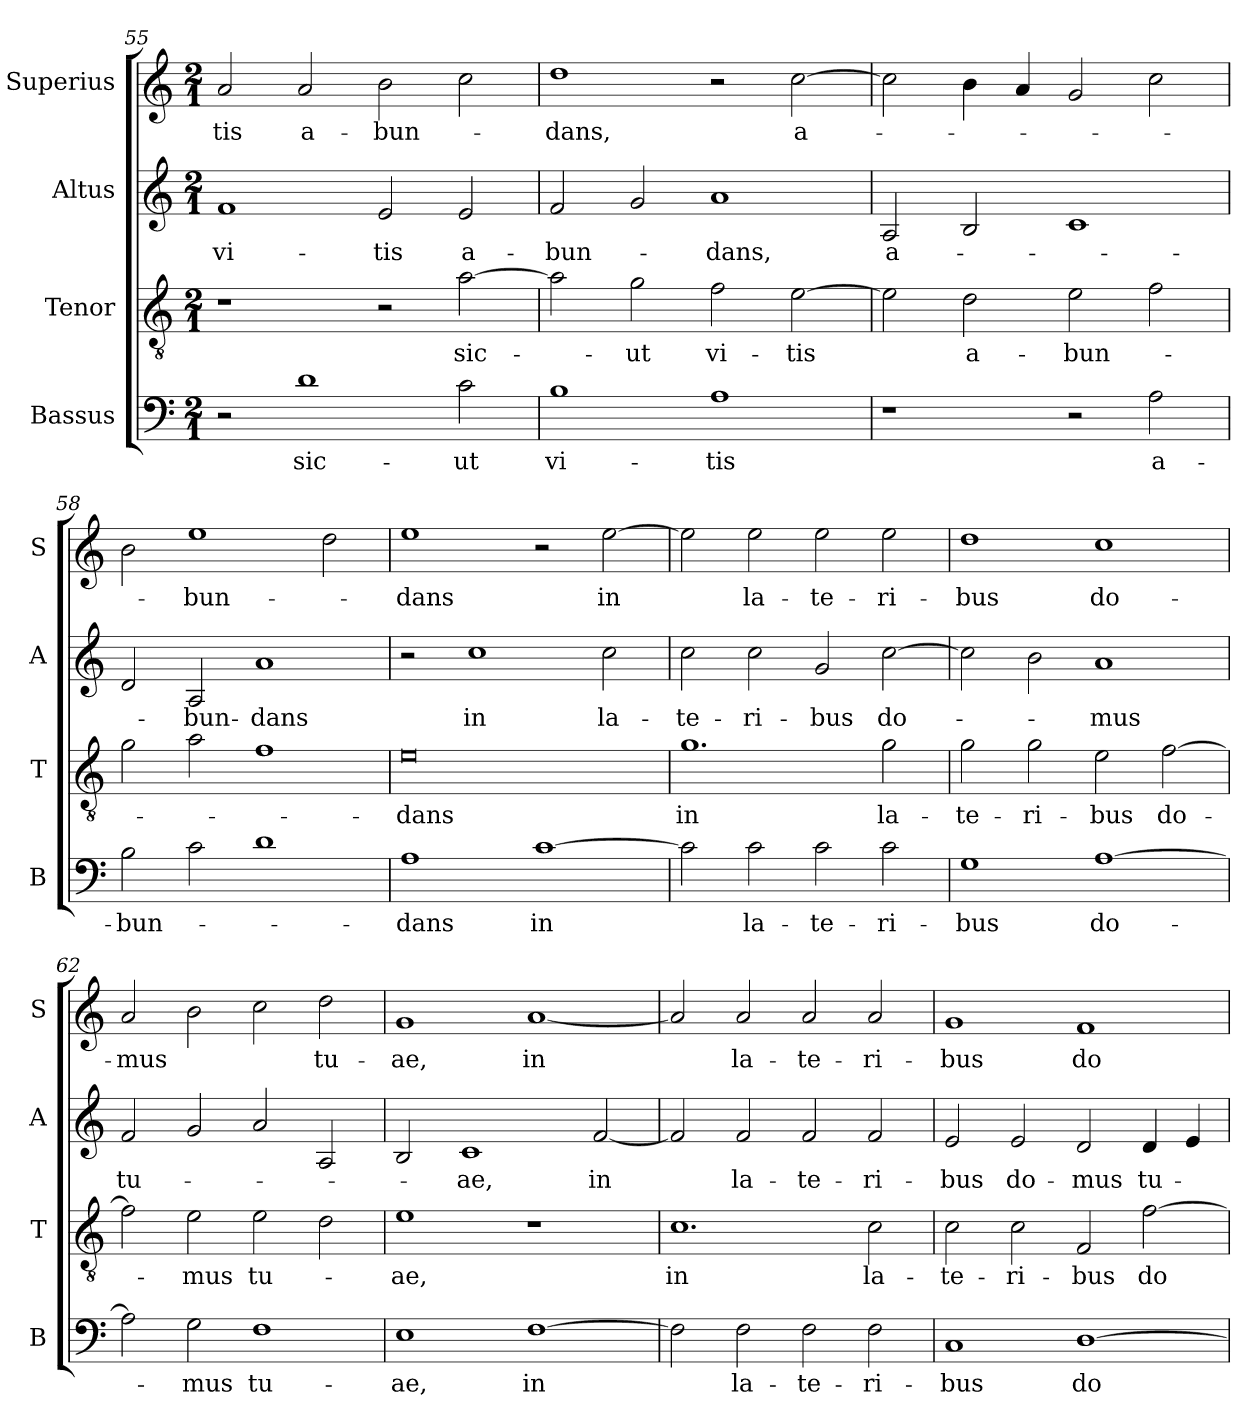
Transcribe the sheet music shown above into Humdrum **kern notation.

**kern	**text	**kern	**text	**kern	**text	**kern	**text
*part4	*part4	*part3	*part3	*part2	*part2	*part1	*part1
*staff4	*staff4	*staff3	*staff3	*staff2	*staff2	*staff1	*staff1
*I"Bassus	*	*I"Tenor	*	*I"Altus	*	*I"Superius	*
*I'B	*	*I'T	*	*I'A	*	*I'S	*
*clefF4	*	*clefGv2	*	*clefG2	*	*clefG2	*
*k[]	*	*k[]	*	*k[]	*	*k[]	*
*C:	*	*C:	*	*C:	*	*C:	*
*M2/1	*	*M2/1	*	*M2/1	*	*M2/1	*
=55	=55	=55	=55	=55	=55	=55	=55
2r	.	1r	.	1f	vi-	2a	-tis
1d	sic-	.	.	.	.	2a	a-
.	.	2r	.	2e	-tis	2b	-bun-
2c	-ut	[2a	sic-	2e	a-	2cc	.
=56	=56	=56	=56	=56	=56	=56	=56
1B	vi-	2a]	.	2f	-bun-	1dd	-dans,
.	.	2g	-ut	2g	.	.	.
1A	-tis	2f	vi-	1a	-dans,	2r	.
.	.	[2e	-tis	.	.	[2cc	a-
=57	=57	=57	=57	=57	=57	=57	=57
1r	.	2e]	.	2A	a-	2cc]	.
.	.	2d	a-	2B	.	4b	.
.	.	.	.	.	.	4a	.
2r	.	2e	-bun-	1c	.	2g	.
2A	a-	2f	.	.	.	2cc	.
=58	=58	=58	=58	=58	=58	=58	=58
2B	-bun-	2g	.	2d	.	2b	.
2c	.	2a	.	2A	-bun-	1ee	-bun-
1d	.	1f	.	1a	-dans	.	.
.	.	.	.	.	.	2dd	.
=59	=59	=59	=59	=59	=59	=59	=59
1A	-dans	0e	-dans	2r	.	1ee	-dans
.	.	.	.	1cc	in	.	.
[1c	in	.	.	.	.	2r	.
.	.	.	.	2cc	la-	[2ee	in
=60	=60	=60	=60	=60	=60	=60	=60
2c]	.	1.g	in	2cc	-te-	2ee]	.
2c	la-	.	.	2cc	-ri-	2ee	la-
2c	-te-	.	.	2g	-bus	2ee	-te-
2c	-ri-	2g	la-	[2cc	do-	2ee	-ri-
=61	=61	=61	=61	=61	=61	=61	=61
1G	-bus	2g	-te-	2cc]	.	1dd	-bus
.	.	2g	-ri-	2b	.	.	.
[1A	do-	2e	-bus	1a	-mus	1cc	do-
.	.	[2f	do-	.	.	.	.
=62	=62	=62	=62	=62	=62	=62	=62
2A]	.	2f]	.	2f	tu-	2a	-mus
2G	-mus	2e	-mus	2g	.	2b	.
1F	tu-	2e	tu-	2a	.	2cc	.
.	.	2d	.	2A	.	2dd	tu-
=63	=63	=63	=63	=63	=63	=63	=63
1E	-ae,	1e	-ae,	2B	.	1g	-ae,
.	.	.	.	1c	-ae,	.	.
[1F	in	1r	.	.	.	[1a	in
.	.	.	.	[2f	in	.	.
=64	=64	=64	=64	=64	=64	=64	=64
2F]	.	1.c	in	2f]	.	2a]	.
2F	la-	.	.	2f	la-	2a	la-
2F	-te-	.	.	2f	-te-	2a	-te-
2F	-ri-	2c	la-	2f	-ri-	2a	-ri-
=65	=65	=65	=65	=65	=65	=65	=65
1C	-bus	2c	-te-	2e	-bus	1g	-bus
.	.	2c	-ri-	2e	do-	.	.
[1D	do-	2F	-bus	2d	-mus	1f	do-
.	.	[2f	do-	4d	tu-	.	.
.	.	.	.	4e	.	.	.
=	=	=	=	=	=	=	=
*-	*-	*-	*-	*-	*-	*-	*-
